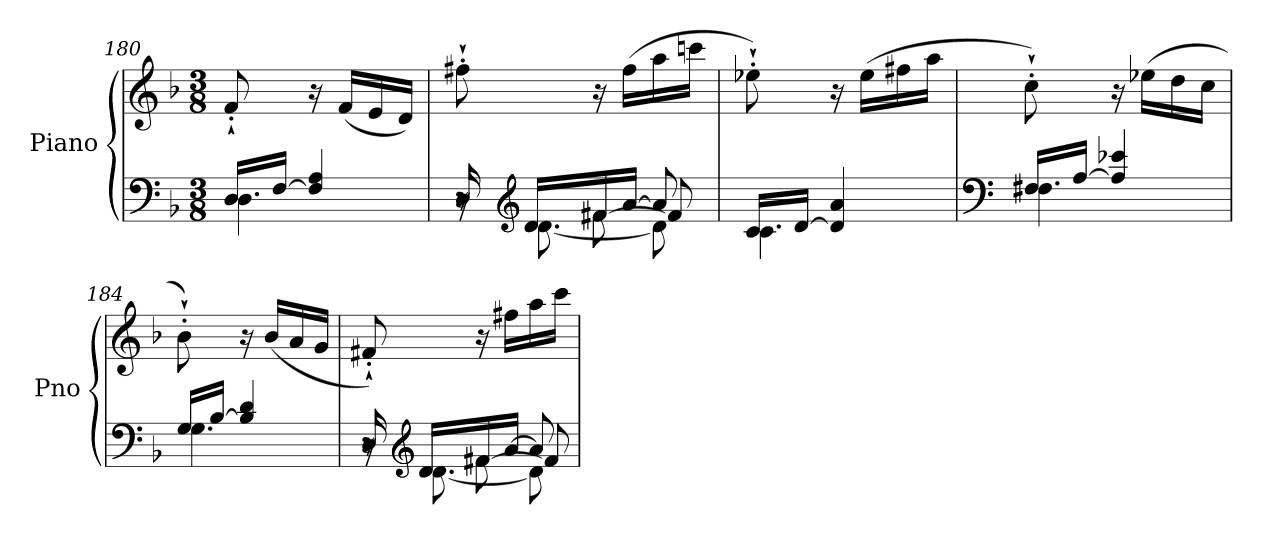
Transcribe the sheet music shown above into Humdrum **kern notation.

**kern	**kern
*part1	*part1
*staff2	*staff1
*I"Piano	*
*I'Pno	*
*clefF4	*clefG2
*k[b-]	*k[b-]
*M3/8	*M3/8
=180	=180
*^	*
16D/LL	4.D\	8f'`/
[16F/JJ	.	.
4F/] 4A/	.	16r
.	.	(<16f/LL
.	.	16e/
.	.	16d/JJ)
=181	=181	=181
*	*^	*
16D/	16r	8r	8ff#X'`\
*clefG2	*	*	*
16d/LL	[8.d\	.	.
16f#X/	.	[8f#\	16r
[16a/JJ	.	.	(>16ff#\LL
8a/]	8d\]	8f#/]	16aa\
.	.	.	16cccn\JJ
*	*v	*v	*
=182	=182	=182
16c/LL	4.c\	8ee-X'`\)
[16d/JJ	.	.
4d/] 4a/	.	16r
.	.	(>16ee-\LL
.	.	16ff#X\
.	.	16aa\JJ
=183	=183	=183
*clefF4	*	*
16F#X/LL	4.F#\	8cc'`\)
[16A/JJ	.	.
4A/] 4e-X/	.	16r
.	.	(>16ee-X\LL
.	.	16dd\
.	.	16cc\JJ
=184	=184	=184
16G/LL	4.G\	8b-'`\)
[16B-/JJ	.	.
4B-/] 4d/	.	16r
.	.	(<16b-/LL
.	.	16a/
.	.	16g/JJ
=185	=185	=185
*	*^	*
16D/	16r	8r	8f#X'`/)
*clefG2	*	*	*
16d/LL	[8.d\	.	.
16f#X/	.	[8f#\	16r
[16a/JJ	.	.	16ff#X\LL
8a/]	8d\]	8f#/]	16aa\
.	.	.	16ccc\JJ
*v	*v	*v	*
=	=
*-	*-
